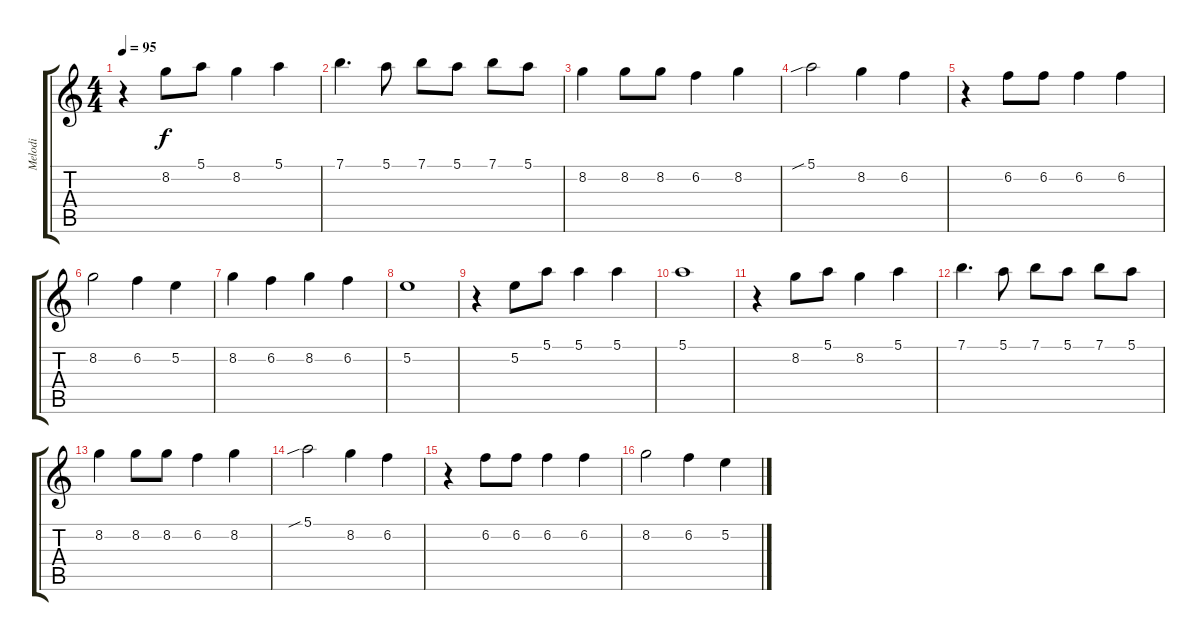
\track ("Melodi" "Melodi") {instrument acousticguitarnylon}
\staff {score tabs}
\tuning (E4 B3 G3 D3 A2 E2) {hide}
\ts (4 4)
\tempo 95
\clef g2
\ks aminor
r.4{dy f} 8.2.8 5.1.8 8.2.4 5.1.4 |
7.1.4{d} 5.1.8 7.1.8 5.1.8 7.1.8 5.1.8 |
8.2.4 8.2.8 8.2.8 6.2.4 8.2.4 |
5.1{sib}.2 8.2.4 6.2.4 |
r.4 6.2.8 6.2.8 6.2.4 6.2.4 |
8.2.2 6.2.4 5.2.4 |
8.2.4 6.2.4 8.2.4 6.2.4 |
5.2.1 |
r.4 5.2.8 5.1.8 5.1.4 5.1.4 |
5.1.1 |
r.4 8.2.8 5.1.8 8.2.4 5.1.4 |
7.1.4{d} 5.1.8 7.1.8 5.1.8 7.1.8 5.1.8 |
8.2.4 8.2.8 8.2.8 6.2.4 8.2.4 |
5.1{sib}.2 8.2.4 6.2.4 |
r.4 6.2.8 6.2.8 6.2.4 6.2.4 |
8.2.2 6.2.4 5.2.4
